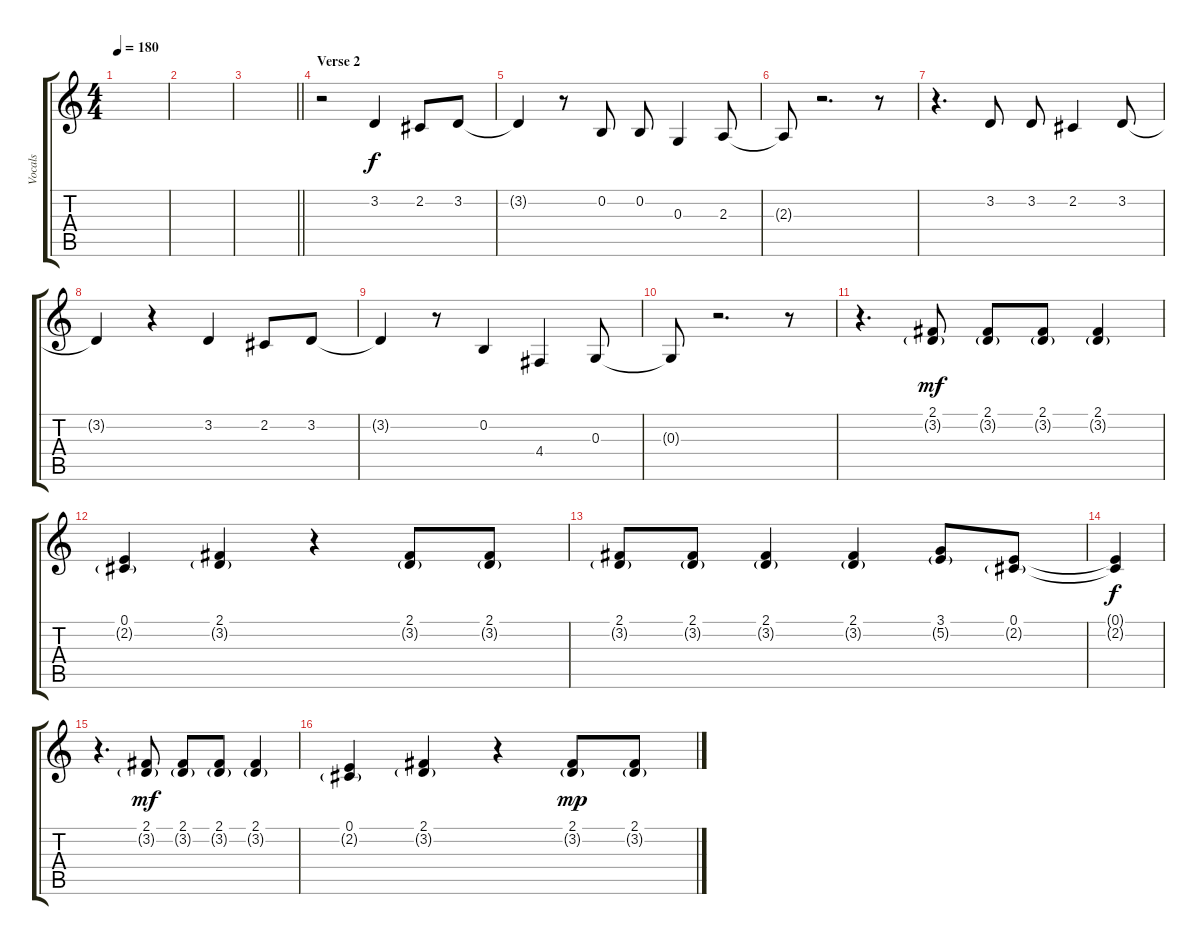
\track ("Vocals" "Vocals") {instrument tenorsax}
\staff {score tabs}
\tuning (E4 B3 G3 D3 A2 E2) {hide}
\ts (4 4)
\tempo 180
\clef g2
\ks c
|
|
\barLineRight lightlight
|
\section ("" "Verse 2")
r.2 3.2.4 2.2.8 3.2.8 |
3.2{t}.4 r.8 0.2.8 0.2.8 0.3.4 2.3.8 |
2.3{t}.8 r.2{d} r.8 |
r.4{d} 3.2.8 3.2.8 2.2.4 3.2.8 |
3.2{t}.4 r.4 3.2.4 2.2.8 3.2.8 |
3.2{t}.4 r.8 0.2.4 4.4.4 0.3.8 |
0.3{t}.8 r.2{d} r.8 |
r.4{d} (2.1 3.2{g}).8{dy mf} (2.1 3.2{g}).8 (2.1 3.2{g}).8 (2.1 3.2{g}).4 |
(0.1 2.2{g}).4 (2.1 3.2{g}).4 r.4 (2.1 3.2{g}).8 (2.1 3.2{g}).8 |
(2.1 3.2{g}).8 (2.1 3.2{g}).8 (2.1 3.2{g}).4 (2.1 3.2{g}).4 (3.1 5.2{g}).8 (0.1 2.2{g}).8 |
(0.1{t} 2.2{t}).4{dy f} |
r.4{d} (2.1 3.2{g}).8{dy mf} (2.1 3.2{g}).8 (2.1 3.2{g}).8 (2.1 3.2{g}).4 |
(0.1 2.2{g}).4 (2.1 3.2{g}).4 r.4 (2.1 3.2{g}).8{dy mp} (2.1 3.2{g}).8
